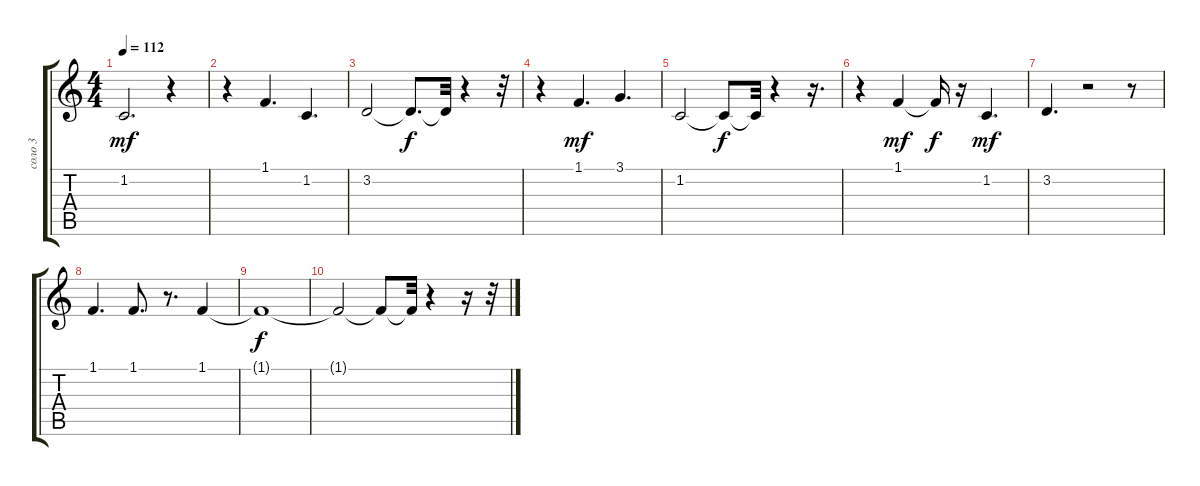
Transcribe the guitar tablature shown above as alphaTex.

\track ("соло 3" "соло 3") {instrument fx8scifi}
\staff {score tabs}
\tuning (E4 B3 G3 D3 A2 E2) {hide}
\ts (4 4)
\tempo 112
\clef g2
\ks c
1.2.2{d dy mf} r.4 |
r.4 1.1.4{d} 1.2.4{d} |
3.2.2 3.2{t}.8{d dy f} 3.2{t}.32 r.4 r.32 |
r.4 1.1.4{d dy mf} 3.1.4{d} |
1.2.2 1.2{t}.8{dy f} 1.2{t}.32 r.4 r.16{d} |
r.4 1.1.4{dy mf} 1.1{t}.16{dy f} r.16 1.2.4{d dy mf} |
3.2.4{d} r.2 r.8 |
1.1.4{d} 1.1.8{d} r.8{d} 1.1.4{instrument brightacousticpiano} |
1.1{t}.1{dy f} |
1.1{t}.2 1.1{t}.8 1.1{t}.32 r.4 r.16 r.32
